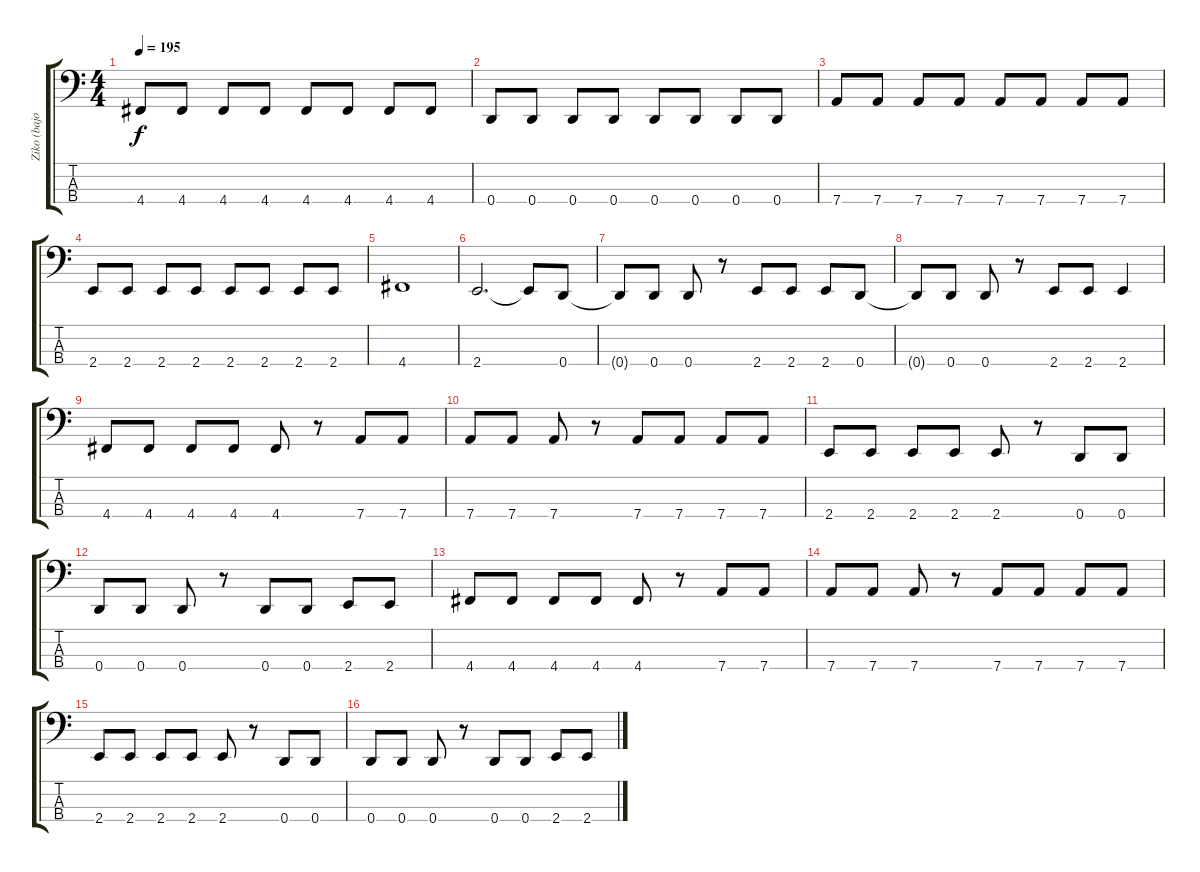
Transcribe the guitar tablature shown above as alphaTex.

\track ("Ziko (bajo)" "Ziko (bajo") {instrument electricbasspick}
\staff {score tabs}
\tuning (G2 D2 A1 D1) {hide}
\ts (4 4)
\tempo 195
\clef f4
\ks c
4.4.8{dy f} 4.4.8 4.4.8 4.4.8 4.4.8 4.4.8 4.4.8 4.4.8 |
0.4.8 0.4.8 0.4.8 0.4.8 0.4.8 0.4.8 0.4.8 0.4.8 |
7.4.8 7.4.8 7.4.8 7.4.8 7.4.8 7.4.8 7.4.8 7.4.8 |
2.4.8 2.4.8 2.4.8 2.4.8 2.4.8 2.4.8 2.4.8 2.4.8 |
4.4.1 |
2.4.2{d} 2.4{t}.8 0.4.8 |
0.4{t}.8 0.4.8 0.4.8 r.8 2.4.8 2.4.8 2.4.8 0.4.8 |
0.4{t}.8 0.4.8 0.4.8 r.8 2.4.8 2.4.8 2.4.4 |
4.4.8 4.4.8 4.4.8 4.4.8 4.4.8 r.8 7.4.8 7.4.8 |
7.4.8 7.4.8 7.4.8 r.8 7.4.8 7.4.8 7.4.8 7.4.8 |
2.4.8 2.4.8 2.4.8 2.4.8 2.4.8 r.8 0.4.8 0.4.8 |
0.4.8 0.4.8 0.4.8 r.8 0.4.8 0.4.8 2.4.8 2.4.8 |
4.4.8 4.4.8 4.4.8 4.4.8 4.4.8 r.8 7.4.8 7.4.8 |
7.4.8 7.4.8 7.4.8 r.8 7.4.8 7.4.8 7.4.8 7.4.8 |
2.4.8 2.4.8 2.4.8 2.4.8 2.4.8 r.8 0.4.8 0.4.8 |
0.4.8 0.4.8 0.4.8 r.8 0.4.8 0.4.8 2.4.8 2.4.8
